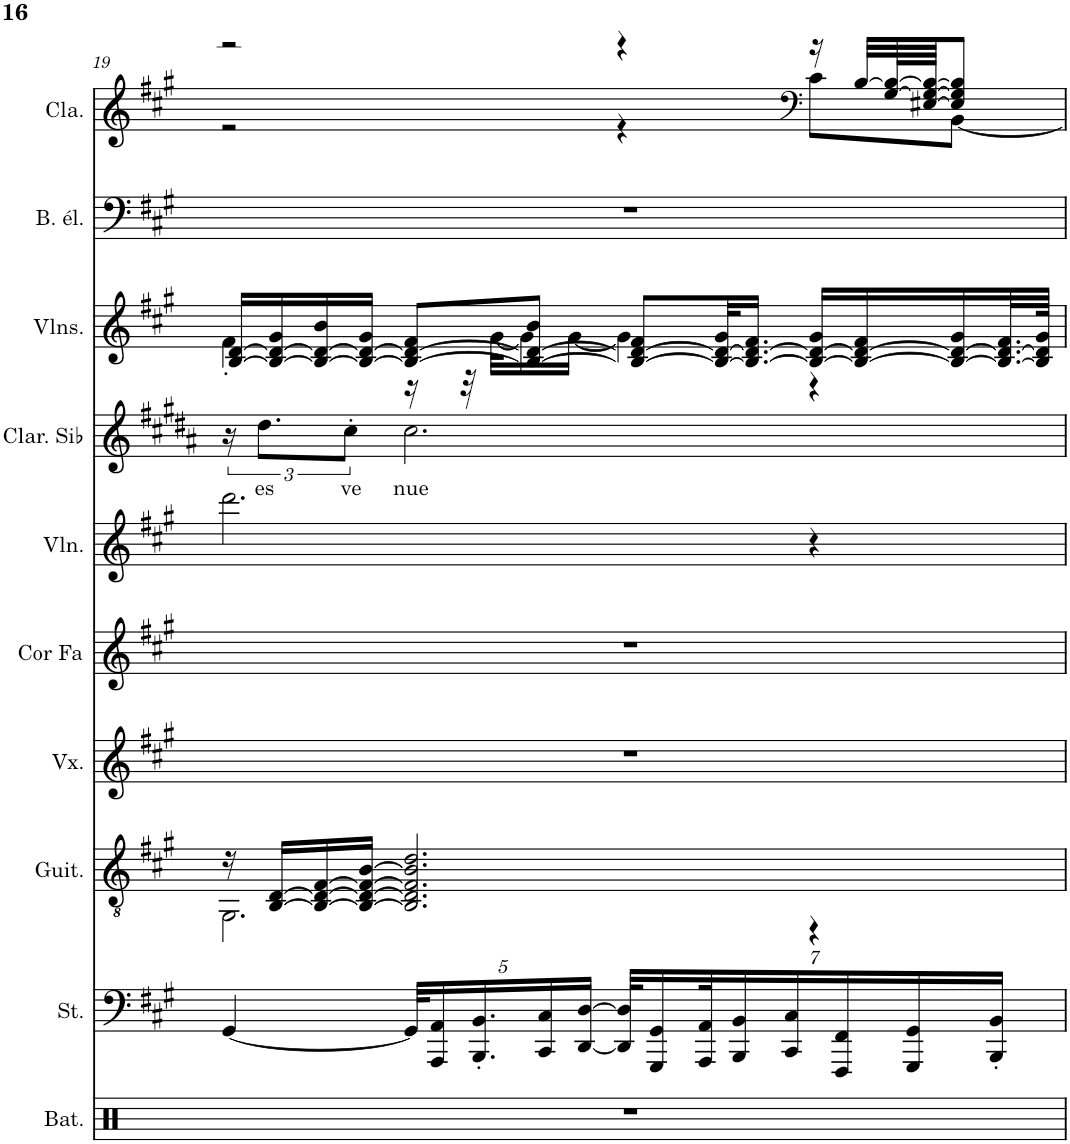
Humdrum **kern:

**kern	**kern	**kern	**kern	**kern	**kern	**kern	**text	**kern	**kern	**kern
*part10	*part9	*part8	*part7	*part6	*part5	*part4	*part4	*part3	*part2	*part1
*staff10	*staff9	*staff8	*staff7	*staff6	*staff5	*staff4	*staff4	*staff3	*staff2	*staff1
*I"Batterie, Drums	*I"Cordes, String Ensemble 2	*I"Guitare acoustique, Acoustic Guitar (steel)	*I"Voix, Synth Choir	*I"Cor en Fa, French Horn	*I"Violon, Tremolo Strings	*I"Clarinette en Sib	*	*I"Violons, String Ensemble 1	*I"Basse électrique à 5 cordes, Electric Bass (finger)	*I"Clavecin, Harpsichord
*I'Bat.	*I'St.	*I'Guit.	*I'Vx.	*I'Cor Fa	*I'Vln.	*I'Clar. Sib	*	*I'Vlns.	*I'B. él.	*I'Cla.
!!LO:PB:g=z
*clefX	*clefF4	*clefGv2	*clefG2	*clefG2	*clefG2	*clefG2	*	*clefG2	*clefF4	*clefG2
*	*	*	*	*Trd4c7	*	*Trd1c2	*	*	*Trd7c12	*
*k[]	*k[f#c#g#]	*k[f#c#g#]	*k[f#c#g#]	*k[f#c#g#]	*k[f#c#g#]	*k[f#c#g#d#a#]	*	*k[f#c#g#]	*k[f#c#g#]	*k[f#c#g#]
*M4/4	*M4/4	*M4/4	*M4/4	*M4/4	*M4/4	*M4/4	*	*M4/4	*M4/4	*M4/4
=19	=19	=19	=19	=19	=19	=19	=19	=19	=19	=19
*	*	*^	*	*	*	*	*	*^	*	*^
1r	[4GG#/	16r	2.GG#\	1r	1r	2.ddd\	24r	.	[16B/ [16d/LL	4f#'\	1r	2r	2r
!	!	!	!	!	!	!	!	!LO:LY:b	!	!	!	!	!
.	.	.	.	.	.	.	12.dd#\L	es	.	.	.	.	.
.	.	[16BB/ [16D/LL	.	.	.	.	.	.	16B/_ 16d/_ 16g#/	.	.	.	.
.	.	16BB/_ 16D/_ [16F#/	.	.	.	.	.	.	16B/_ 16d/_ 16b/	.	.	.	.
!	!	!	!	!	!	!	!	!LO:LY:b	!	!	!	!	!
.	.	.	.	.	.	.	12cc#'\J	ve	.	.	.	.	.
.	.	16BB/_ 16D/_ 16F#/_ [16B/JJ	.	.	.	.	.	.	16B/_ 16d/_ 16g#/JJ	.	.	.	.
*	*Xbrackettup	*	*	*	*	*	*	*	*	*	*	*	*
!	!	!	!	!	!	!	!	!LO:LY:b	!	!	!	!	!
.	40GG#/KLL]	2.BB/] 2.D/] 2.F#/] 2.B/] 2.d/	.	.	.	.	2.cc#\	nue	8B/_ 8d/_ 8f#/L	16r	.	.	.
.	20AAA/ 20AA/	.	.	.	.	.	.	.	.	.	.	.	.
.	.	.	.	.	.	.	.	.	.	32r	.	.	.
.	20.BBB/' 20.BB/'	.	.	.	.	.	.	.	.	.	.	.	.
.	.	.	.	.	.	.	.	.	.	[32g#\KLL	.	.	.
.	.	.	.	.	.	.	.	.	8B/_ 8d/_ 8b/J	16g#\]	.	.	.
.	20CC#/ 20C#/	.	.	.	.	.	.	.	.	.	.	.	.
.	.	.	.	.	.	.	.	.	.	[16g#\JJ	.	.	.
.	[20DD/ [20D/JJ	.	.	.	.	.	.	.	.	.	.	.	.
.	28DD/] 28D/]KLL	.	.	.	.	.	.	.	8B/_ 8d/_ 8f#/L	4g#\]	.	4r	4r
.	14GGG#/ 14GG#/	.	.	.	.	.	.	.	.	.	.	.	.
.	28AAA/ 28AA/K	.	.	.	.	.	.	.	.	.	.	.	.
.	.	.	.	.	.	.	.	.	32B/_ 32d/_ 32g#/KL	.	.	.	.
.	14BBB/ 14BB/	.	.	.	.	.	.	.	.	.	.	.	.
.	.	.	.	.	.	.	.	.	16.B/_ 16.d/_ 16.f#/JJ	.	.	.	.
.	14CC#/ 14C#/	.	.	.	.	.	.	.	.	.	.	.	.
*	*	*	*	*	*	*	*	*	*	*	*	*clefF4	*
.	.	.	4r	.	.	4r	.	.	16B/_ 16d/_ 16g#/LL	4r	.	16r	8c#\L
.	14FFF#/ 14FF#/	.	.	.	.	.	.	.	.	.	.	.	.
.	.	.	.	.	.	.	.	.	16B/_ 16d/_ 16f#/	.	.	[32B/LLL	.
.	.	.	.	.	.	.	.	.	.	.	.	[64G#/ 64B/_L	.
.	14GGG#/ 14GG#/	.	.	.	.	.	.	.	.	.	.	.	.
.	.	.	.	.	.	.	.	.	.	.	.	[64E#X/ 64G#/_ 64B/_JJJ	.
.	.	.	.	.	.	.	.	.	16B/_ 16d/_ 16g#/	.	.	8E#/] 8G#/] 8B/]J	[8BB\J
.	14BBB/' 14BB/'JJ	.	.	.	.	.	.	.	.	.	.	.	.
.	.	.	.	.	.	.	.	.	32.B/_ 32.d/_ 32.f#/L	.	.	.	.
.	.	.	.	.	.	.	.	.	64B/] 64d/] 64g#/JJJk	.	.	.	.
*	*	*v	*v	*	*	*	*	*	*v	*v	*	*v	*v
=	=	=	=	=	=	=	=	=	=	=
*-	*-	*-	*-	*-	*-	*-	*-	*-	*-	*-
